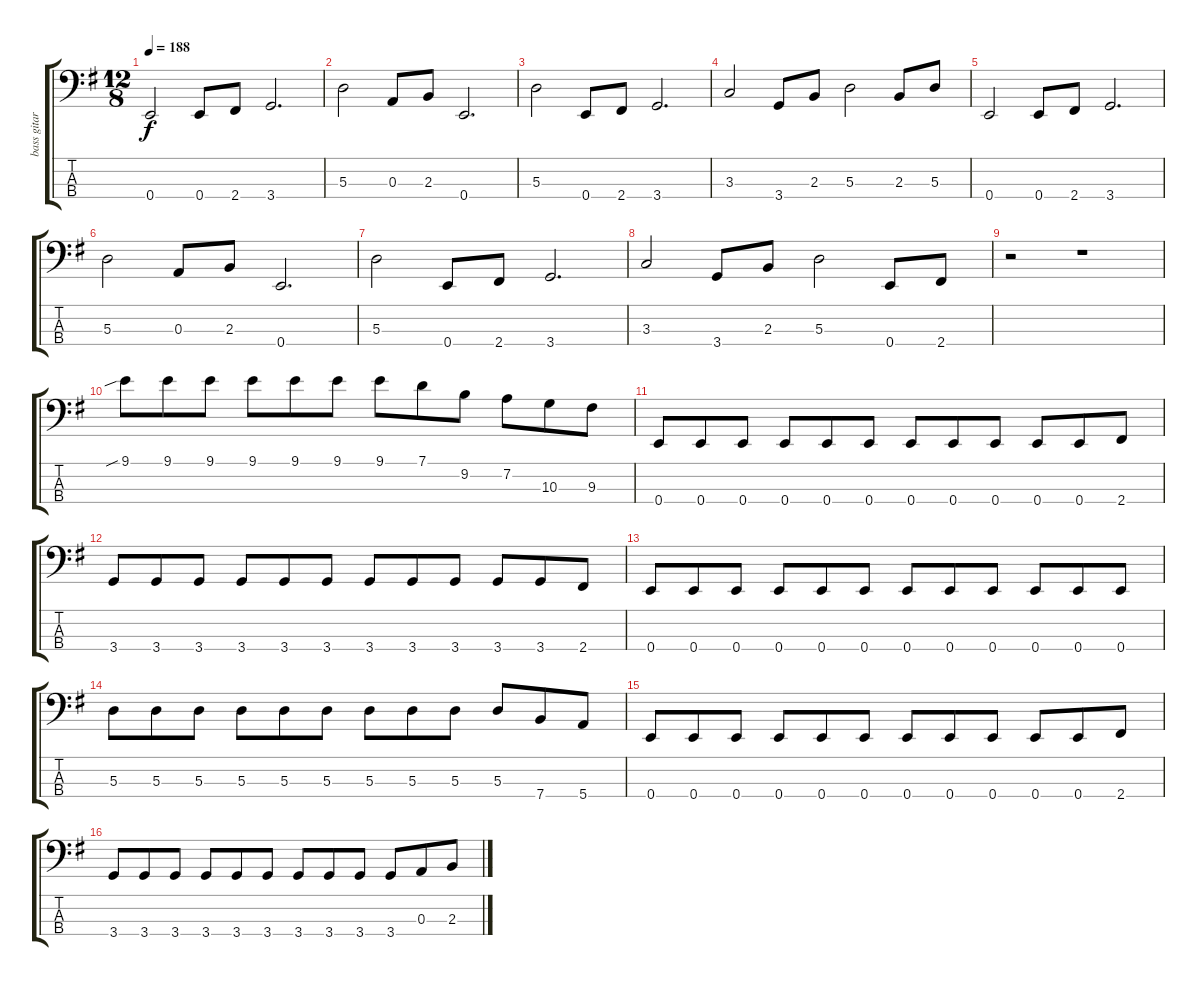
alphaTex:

\track ("bass gitara" "bass gitar") {instrument electricbassfinger}
\staff {score tabs}
\tuning (G2 D2 A1 E1) {hide}
\ts (12 8)
\tempo 188
\clef f4
\ks g
0.4.2{dy f} 0.4.8 2.4.8 3.4.2{d} |
5.3.2 0.3.8 2.3.8 0.4.2{d} |
5.3.2 0.4.8 2.4.8 3.4.2{d} |
3.3.2 3.4.8 2.3.8 5.3.2 2.3.8 5.3.8 |
0.4.2 0.4.8 2.4.8 3.4.2{d} |
5.3.2 0.3.8 2.3.8 0.4.2{d} |
5.3.2 0.4.8 2.4.8 3.4.2{d} |
3.3.2 3.4.8 2.3.8 5.3.2 0.4.8 2.4.8 |
r.2 r.1 |
9.1{sib}.8 9.1.8 9.1.8 9.1.8 9.1.8 9.1.8 9.1.8 7.1.8 9.2.8 7.2.8 10.3.8 9.3.8 |
0.4.8 0.4.8 0.4.8 0.4.8 0.4.8 0.4.8 0.4.8 0.4.8 0.4.8 0.4.8 0.4.8 2.4.8 |
3.4.8 3.4.8 3.4.8 3.4.8 3.4.8 3.4.8 3.4.8 3.4.8 3.4.8 3.4.8 3.4.8 2.4.8 |
0.4.8 0.4.8 0.4.8 0.4.8 0.4.8 0.4.8 0.4.8 0.4.8 0.4.8 0.4.8 0.4.8 0.4.8 |
5.3.8 5.3.8 5.3.8 5.3.8 5.3.8 5.3.8 5.3.8 5.3.8 5.3.8 5.3.8 7.4.8 5.4.8 |
0.4.8 0.4.8 0.4.8 0.4.8 0.4.8 0.4.8 0.4.8 0.4.8 0.4.8 0.4.8 0.4.8 2.4.8 |
3.4.8 3.4.8 3.4.8 3.4.8 3.4.8 3.4.8 3.4.8 3.4.8 3.4.8 3.4.8 0.3.8 2.3.8
